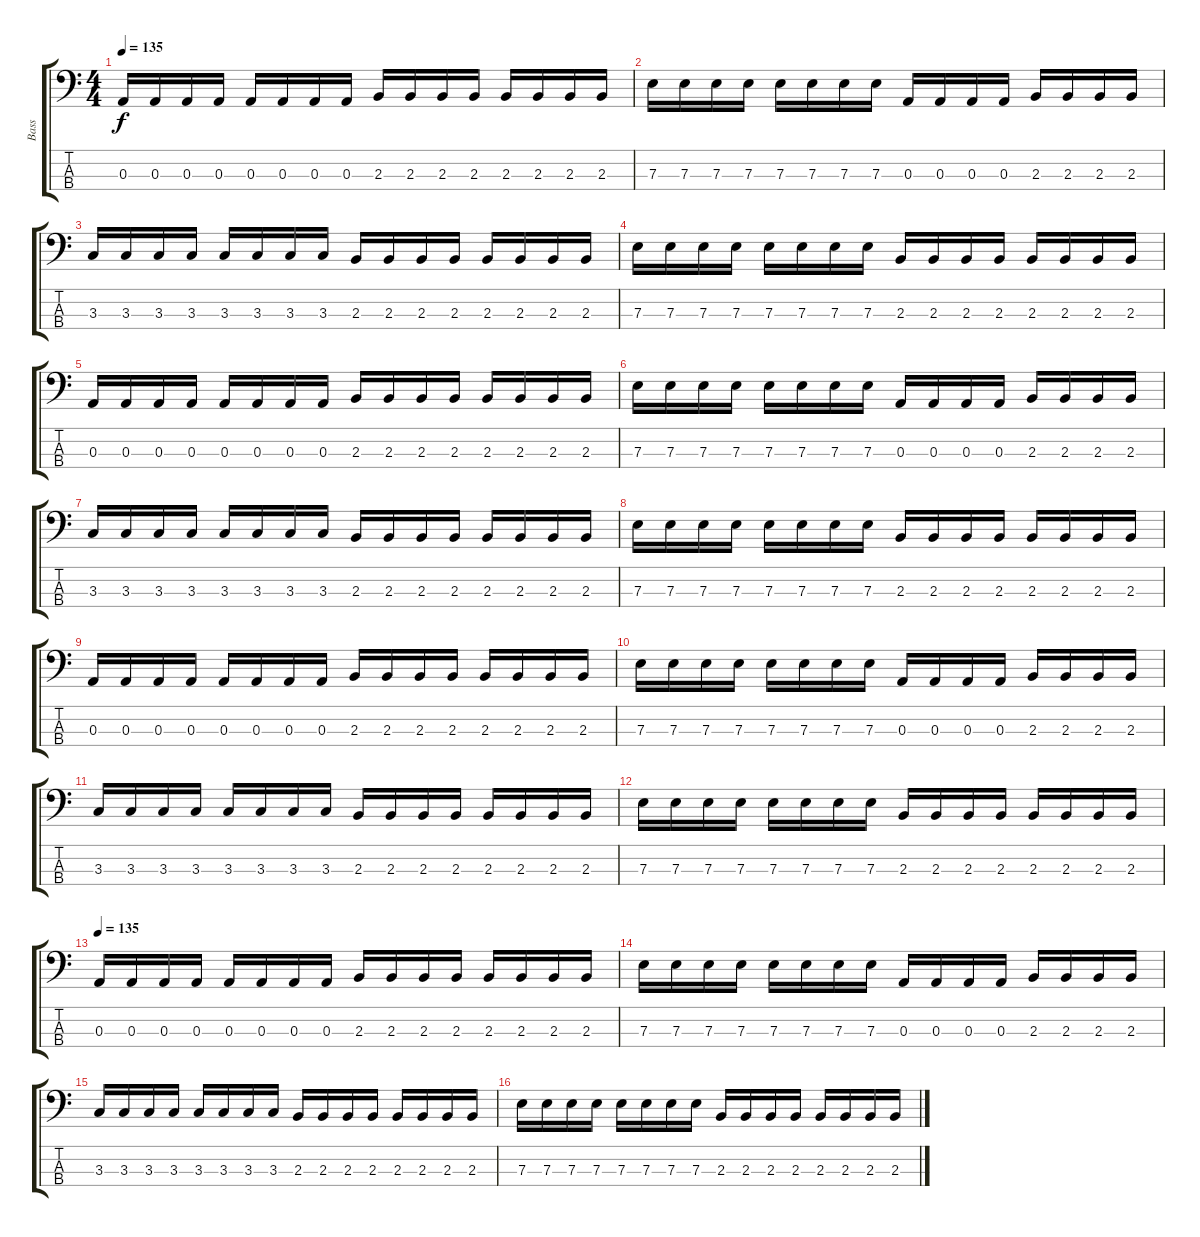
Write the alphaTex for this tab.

\track ("Bass" "Bass") {instrument electricbassfinger}
\staff {score tabs}
\tuning (G2 D2 A1 E1) {hide}
\ts (4 4)
\tempo 135
\clef f4
\ks c
0.3.16{dy f} 0.3.16 0.3.16 0.3.16 0.3.16 0.3.16 0.3.16 0.3.16 2.3.16 2.3.16 2.3.16 2.3.16 2.3.16 2.3.16 2.3.16 2.3.16 |
7.3.16 7.3.16 7.3.16 7.3.16 7.3.16 7.3.16 7.3.16 7.3.16 0.3.16 0.3.16 0.3.16 0.3.16 2.3.16 2.3.16 2.3.16 2.3.16 |
3.3.16 3.3.16 3.3.16 3.3.16 3.3.16 3.3.16 3.3.16 3.3.16 2.3.16 2.3.16 2.3.16 2.3.16 2.3.16 2.3.16 2.3.16 2.3.16 |
7.3.16 7.3.16 7.3.16 7.3.16 7.3.16 7.3.16 7.3.16 7.3.16 2.3.16 2.3.16 2.3.16 2.3.16 2.3.16 2.3.16 2.3.16 2.3.16 |
0.3.16 0.3.16 0.3.16 0.3.16 0.3.16 0.3.16 0.3.16 0.3.16 2.3.16 2.3.16 2.3.16 2.3.16 2.3.16 2.3.16 2.3.16 2.3.16 |
7.3.16 7.3.16 7.3.16 7.3.16 7.3.16 7.3.16 7.3.16 7.3.16 0.3.16 0.3.16 0.3.16 0.3.16 2.3.16 2.3.16 2.3.16 2.3.16 |
3.3.16 3.3.16 3.3.16 3.3.16 3.3.16 3.3.16 3.3.16 3.3.16 2.3.16 2.3.16 2.3.16 2.3.16 2.3.16 2.3.16 2.3.16 2.3.16 |
7.3.16 7.3.16 7.3.16 7.3.16 7.3.16 7.3.16 7.3.16 7.3.16 2.3.16 2.3.16 2.3.16 2.3.16 2.3.16 2.3.16 2.3.16 2.3.16 |
0.3.16 0.3.16 0.3.16 0.3.16 0.3.16 0.3.16 0.3.16 0.3.16 2.3.16 2.3.16 2.3.16 2.3.16 2.3.16 2.3.16 2.3.16 2.3.16 |
7.3.16 7.3.16 7.3.16 7.3.16 7.3.16 7.3.16 7.3.16 7.3.16 0.3.16 0.3.16 0.3.16 0.3.16 2.3.16 2.3.16 2.3.16 2.3.16 |
3.3.16 3.3.16 3.3.16 3.3.16 3.3.16 3.3.16 3.3.16 3.3.16 2.3.16 2.3.16 2.3.16 2.3.16 2.3.16 2.3.16 2.3.16 2.3.16 |
7.3.16 7.3.16 7.3.16 7.3.16 7.3.16 7.3.16 7.3.16 7.3.16 2.3.16 2.3.16 2.3.16 2.3.16 2.3.16 2.3.16 2.3.16 2.3.16 |
\tempo 135
0.3.16 0.3.16 0.3.16 0.3.16 0.3.16 0.3.16 0.3.16 0.3.16 2.3.16 2.3.16 2.3.16 2.3.16 2.3.16 2.3.16 2.3.16 2.3.16 |
7.3.16 7.3.16 7.3.16 7.3.16 7.3.16 7.3.16 7.3.16 7.3.16 0.3.16 0.3.16 0.3.16 0.3.16 2.3.16 2.3.16 2.3.16 2.3.16 |
3.3.16 3.3.16 3.3.16 3.3.16 3.3.16 3.3.16 3.3.16 3.3.16 2.3.16 2.3.16 2.3.16 2.3.16 2.3.16 2.3.16 2.3.16 2.3.16 |
7.3.16 7.3.16 7.3.16 7.3.16 7.3.16 7.3.16 7.3.16 7.3.16 2.3.16 2.3.16 2.3.16 2.3.16 2.3.16 2.3.16 2.3.16 2.3.16
